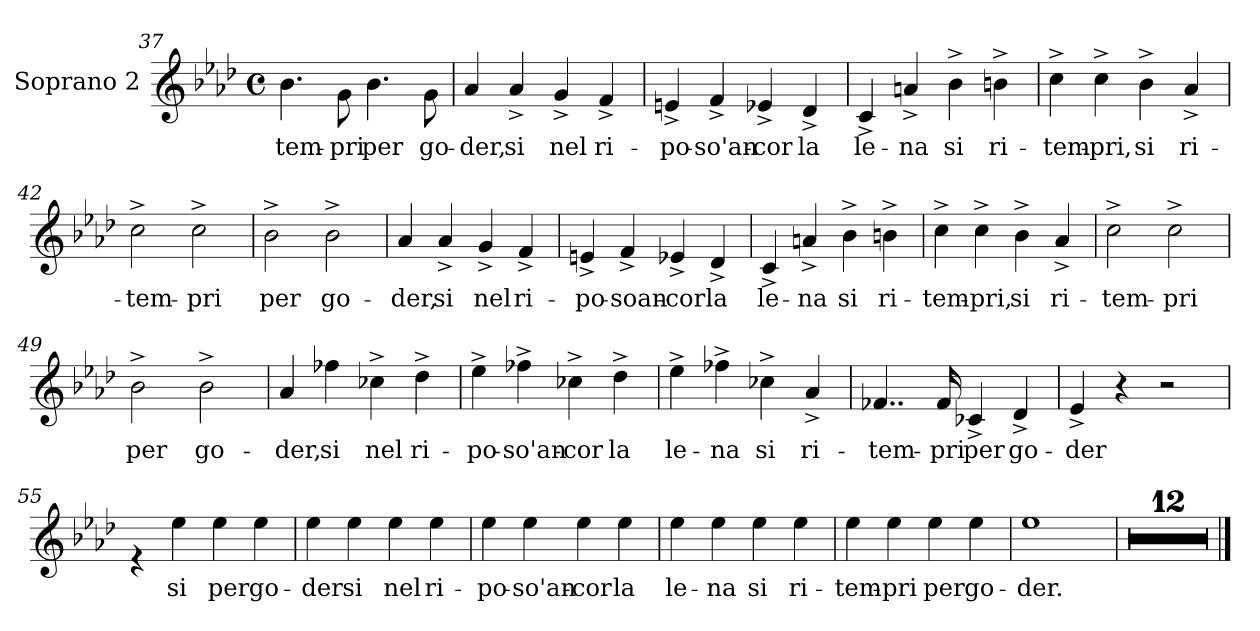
**kern	**text
*part1	*part1
*staff1	*staff1
*I"Soprano 2	*
*I'S.2	*
*clefG2	*
*k[b-e-a-d-]	*
*A-:	*
*M4/4	*
*met(c)	*
=37	=37
4.b-\	-tem-
8g\	-pri
4.b-\	per
8g\	go-
=38	=38
4a-/	-der,
4a-^/	si
4g^/	nel
4f^/	ri-
!!LO:PB:g=z
=39	=39
4en^/	-po-
4f^/	-so'an-
4e-X^/	-cor
4d-^/	la
=40	=40
4c^/	le-
4an^/	-na
4b-^\	si
4bn^\	ri-
=41	=41
4cc^\	-tem-
4cc^\	-pri,
4b-^\	si
4a-^/	ri-
=42	=42
2cc^\	-tem-
2cc^\	-pri
!!LO:PB:g=z
=43	=43
2b-^\	per
2b-^\	go-
=44	=44
4a-/	-der,
4a-^/	si
4g^/	nel
4f^/	ri-
=45	=45
4en^/	-po-
4f^/	-soan-
4e-X^/	-cor
4d-^/	la
=46	=46
4c^/	le-
4an^/	-na
4b-^\	si
4bn^\	ri-
=47	=47
4cc^\	-tem-
4cc^\	-pri,
4b-^\	si
4a-^/	ri-
!!LO:PB:g=z
=48	=48
2cc^\	-tem-
2cc^\	-pri
=49	=49
2b-^\	per
2b-^\	go-
=50	=50
4a-/	-der,
4ff-X\	si
4cc-X^\	nel
4dd-^\	ri-
=51	=51
4ee-^\	-po-
4ff-X^\	-so'an-
4cc-X^\	-cor
4dd-^\	la
=52	=52
4ee-^\	le-
4ff-X^\	-na
4cc-X^\	si
4a-^/	ri-
!!LO:PB:g=z
=53	=53
4..f-X/	-tem-
16f-/	-pri
4c-X^/	per
4d-^/	go-
=54	=54
4e-^/	-der
4r	.
2r	.
=55	=55
4re	.
4ee-\	si
4ee-\	per
4ee-\	go-
=56	=56
4ee-\	-der
4ee-\	si
4ee-\	nel
4ee-\	ri-
!!LO:PB:g=z
=57	=57
4ee-\	-po-
4ee-\	-so'an-
4ee-\	-cor
4ee-\	la
=58	=58
4ee-\	le-
4ee-\	-na
4ee-\	si
4ee-\	ri-
=59	=59
4ee-\	-tem-
4ee-\	-pri
4ee-\	per
4ee-\	go-
=60	=60
1ee-	-der.
=61	=61
1r	.
!!LO:LB:g=z
=62	=62
1r	.
=63	=63
1r	.
=64	=64
1r	.
=65	=65
1r	.
=66	=66
1r	.
!!LO:LB:g=z
=67	=67
1r	.
=68	=68
1r	.
=69	=69
1r	.
=70	=70
1r	.
=71	=71
1r	.
=72	=72
1r	.
==	==
*-	*-
